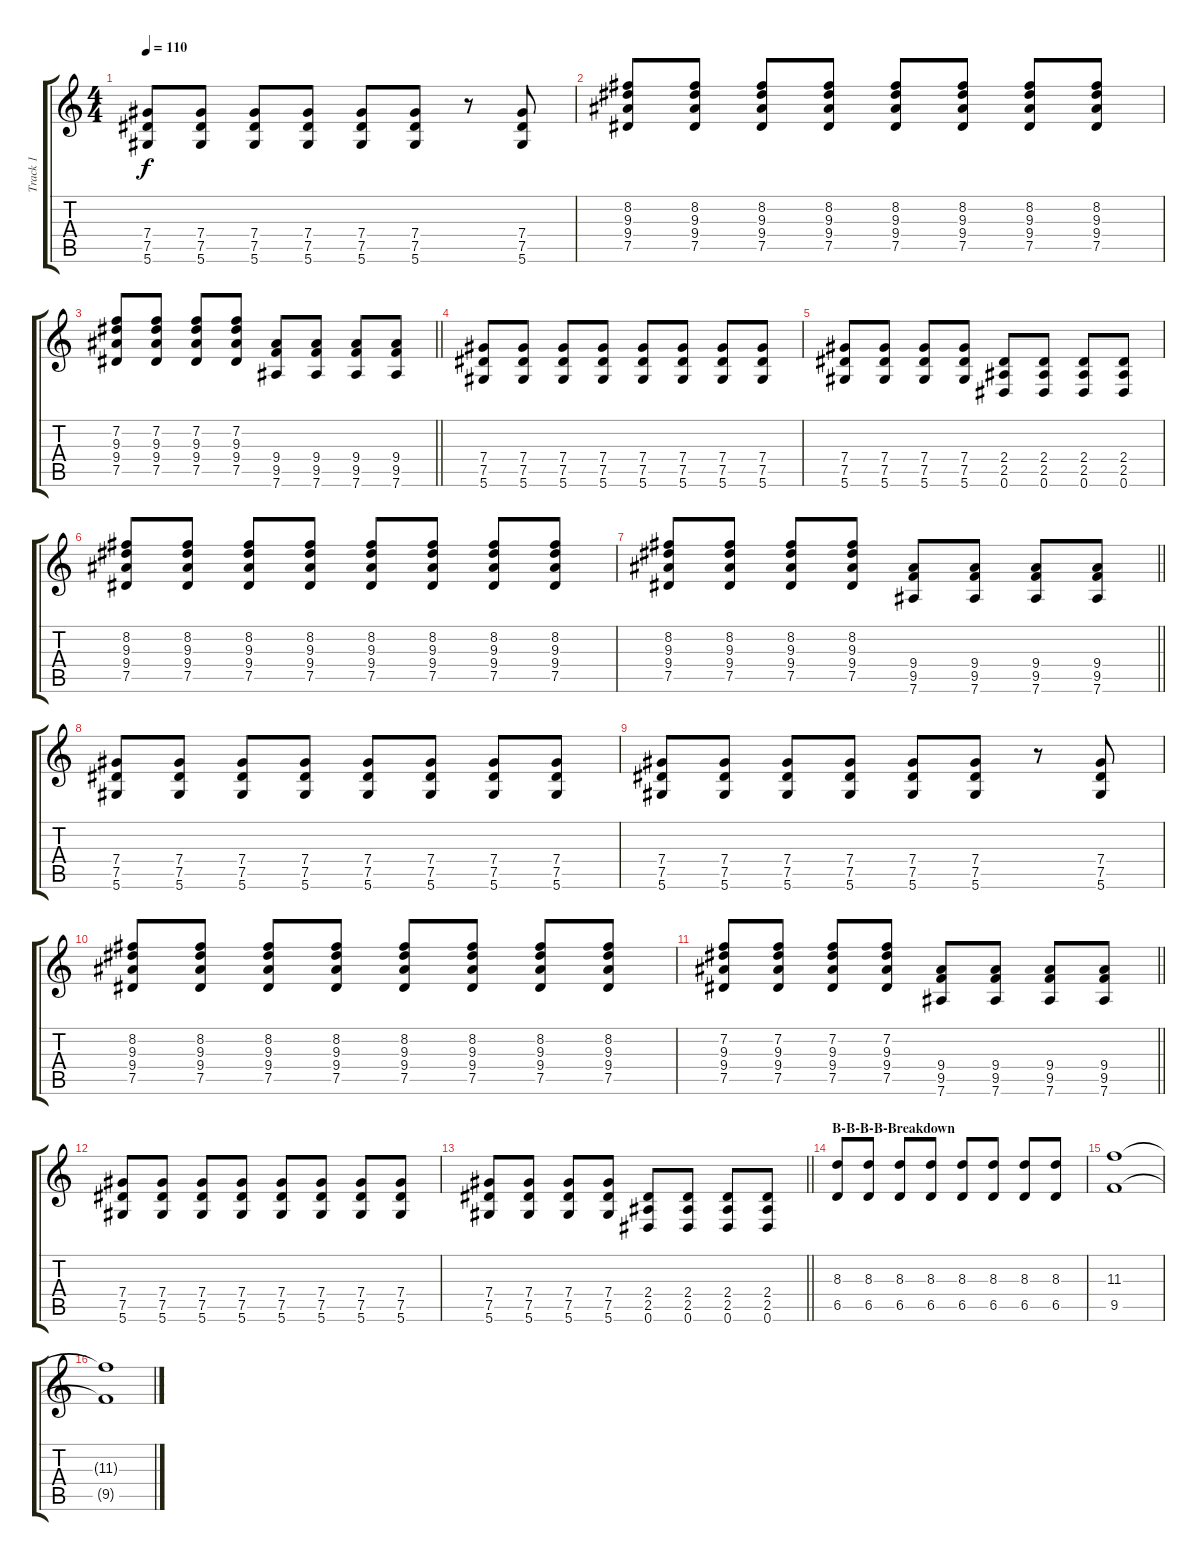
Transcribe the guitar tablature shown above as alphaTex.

\track ("Track 1" "Track 1") {instrument distortionguitar}
\staff {score tabs}
\tuning (Eb4 Bb3 Gb3 Db3 Ab2 Eb2) {hide}
\ts (4 4)
\tempo 110
\clef g2
\ks c
(7.4 7.5 5.6).8{dy f} (7.4 7.5 5.6).8 (7.4 7.5 5.6).8 (7.4 7.5 5.6).8 (7.4 7.5 5.6).8 (7.4 7.5 5.6).8 r.8 (7.4 7.5 5.6).8 |
(8.2 9.3 9.4 7.5).8 (8.2 9.3 9.4 7.5).8 (8.2 9.3 9.4 7.5).8 (8.2 9.3 9.4 7.5).8 (8.2 9.3 9.4 7.5).8 (8.2 9.3 9.4 7.5).8 (8.2 9.3 9.4 7.5).8 (8.2 9.3 9.4 7.5).8 |
\barLineRight lightlight
(7.2 9.3 9.4 7.5).8 (7.2 9.3 9.4 7.5).8 (7.2 9.3 9.4 7.5).8 (7.2 9.3 9.4 7.5).8 (9.4 9.5 7.6).8 (9.4 9.5 7.6).8 (9.4 9.5 7.6).8 (9.4 9.5 7.6).8 |
(7.4 7.5 5.6).8 (7.4 7.5 5.6).8 (7.4 7.5 5.6).8 (7.4 7.5 5.6).8 (7.4 7.5 5.6).8 (7.4 7.5 5.6).8 (7.4 7.5 5.6).8 (7.4 7.5 5.6).8 |
(7.4 7.5 5.6).8 (7.4 7.5 5.6).8 (7.4 7.5 5.6).8 (7.4 7.5 5.6).8 (2.4 2.5 0.6).8 (2.4 2.5 0.6).8 (2.4 2.5 0.6).8 (2.4 2.5 0.6).8 |
(8.2 9.3 9.4 7.5).8 (8.2 9.3 9.4 7.5).8 (8.2 9.3 9.4 7.5).8 (8.2 9.3 9.4 7.5).8 (8.2 9.3 9.4 7.5).8 (8.2 9.3 9.4 7.5).8 (8.2 9.3 9.4 7.5).8 (8.2 9.3 9.4 7.5).8 |
\barLineRight lightlight
(8.2 9.3 9.4 7.5).8 (8.2 9.3 9.4 7.5).8 (8.2 9.3 9.4 7.5).8 (8.2 9.3 9.4 7.5).8 (9.4 9.5 7.6).8 (9.4 9.5 7.6).8 (9.4 9.5 7.6).8 (9.4 9.5 7.6).8 |
(7.4 7.5 5.6).8 (7.4 7.5 5.6).8 (7.4 7.5 5.6).8 (7.4 7.5 5.6).8 (7.4 7.5 5.6).8 (7.4 7.5 5.6).8 (7.4 7.5 5.6).8 (7.4 7.5 5.6).8 |
(7.4 7.5 5.6).8 (7.4 7.5 5.6).8 (7.4 7.5 5.6).8 (7.4 7.5 5.6).8 (7.4 7.5 5.6).8 (7.4 7.5 5.6).8 r.8 (7.4 7.5 5.6).8 |
(8.2 9.3 9.4 7.5).8 (8.2 9.3 9.4 7.5).8 (8.2 9.3 9.4 7.5).8 (8.2 9.3 9.4 7.5).8 (8.2 9.3 9.4 7.5).8 (8.2 9.3 9.4 7.5).8 (8.2 9.3 9.4 7.5).8 (8.2 9.3 9.4 7.5).8 |
\barLineRight lightlight
(7.2 9.3 9.4 7.5).8 (7.2 9.3 9.4 7.5).8 (7.2 9.3 9.4 7.5).8 (7.2 9.3 9.4 7.5).8 (9.4 9.5 7.6).8 (9.4 9.5 7.6).8 (9.4 9.5 7.6).8 (9.4 9.5 7.6).8 |
(7.4 7.5 5.6).8 (7.4 7.5 5.6).8 (7.4 7.5 5.6).8 (7.4 7.5 5.6).8 (7.4 7.5 5.6).8 (7.4 7.5 5.6).8 (7.4 7.5 5.6).8 (7.4 7.5 5.6).8 |
\barLineRight lightlight
(7.4 7.5 5.6).8 (7.4 7.5 5.6).8 (7.4 7.5 5.6).8 (7.4 7.5 5.6).8 (2.4 2.5 0.6).8 (2.4 2.5 0.6).8 (2.4 2.5 0.6).8 (2.4 2.5 0.6).8 |
\section ("" "B-B-B-B-Breakdown")
(8.3 6.5).8 (8.3 6.5).8 (8.3 6.5).8 (8.3 6.5).8 (8.3 6.5).8 (8.3 6.5).8 (8.3 6.5).8 (8.3 6.5).8 |
(11.3 9.5).1 |
(11.3{t} 9.5{t}).1
